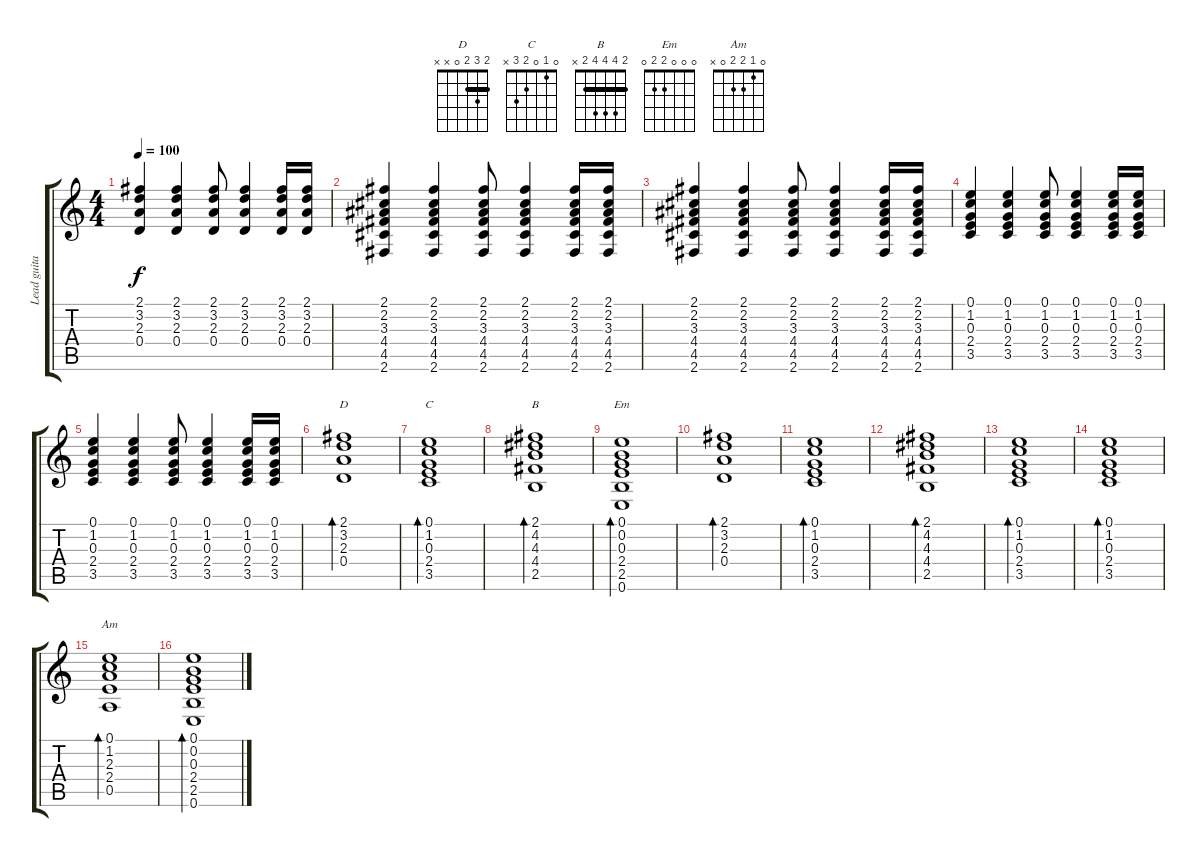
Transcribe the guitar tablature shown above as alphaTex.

\track ("Lead guitar" "Lead guita") {instrument acousticguitarsteel}
\staff {score tabs}
\tuning (E4 B3 G3 D3 A2 E2) {hide}
\chord ("D" 2 3 2 0 x x) {barre 2}
\chord ("C" 0 1 0 2 3 x)
\chord ("B" 2 4 4 4 2 x) {barre 2}
\chord ("Em" 0 0 0 2 2 0)
\chord ("Am" 0 1 2 2 0 x)
\ts (4 4)
\tempo 100
\clef g2
\ks c
(2.1 3.2 2.3 0.4).4{dy f} (2.1 3.2 2.3 0.4).4 (2.1 3.2 2.3 0.4).8 (2.1 3.2 2.3 0.4).4 (2.1 3.2 2.3 0.4).16 (2.1 3.2 2.3 0.4).16 |
(2.1 2.2 3.3 4.4 4.5 2.6).4 (2.1 2.2 3.3 4.4 4.5 2.6).4 (2.1 2.2 3.3 4.4 4.5 2.6).8 (2.1 2.2 3.3 4.4 4.5 2.6).4 (2.1 2.2 3.3 4.4 4.5 2.6).16 (2.1 2.2 3.3 4.4 4.5 2.6).16 |
(2.1 2.2 3.3 4.4 4.5 2.6).4 (2.1 2.2 3.3 4.4 4.5 2.6).4 (2.1 2.2 3.3 4.4 4.5 2.6).8 (2.1 2.2 3.3 4.4 4.5 2.6).4 (2.1 2.2 3.3 4.4 4.5 2.6).16 (2.1 2.2 3.3 4.4 4.5 2.6).16 |
(0.1 1.2 0.3 2.4 3.5).4 (0.1 1.2 0.3 2.4 3.5).4 (0.1 1.2 0.3 2.4 3.5).8 (0.1 1.2 0.3 2.4 3.5).4 (0.1 1.2 0.3 2.4 3.5).16 (0.1 1.2 0.3 2.4 3.5).16 |
(0.1 1.2 0.3 2.4 3.5).4 (0.1 1.2 0.3 2.4 3.5).4 (0.1 1.2 0.3 2.4 3.5).8 (0.1 1.2 0.3 2.4 3.5).4 (0.1 1.2 0.3 2.4 3.5).16 (0.1 1.2 0.3 2.4 3.5).16 |
(2.1 3.2 2.3 0.4).1{bd 120 ch "D"} |
(0.1 1.2 0.3 2.4 3.5).1{bd 120 ch "C"} |
(2.1 4.2 4.3 4.4 2.5).1{bd 120 ch "B"} |
(0.1 0.2 0.3 2.4 2.5 0.6).1{bd 120 ch "Em"} |
(2.1 3.2 2.3 0.4).1{bd 120} |
(0.1 1.2 0.3 2.4 3.5).1{bd 120} |
(2.1 4.2 4.3 4.4 2.5).1{bd 120} |
(0.1 1.2 0.3 2.4 3.5).1{bd 120} |
(0.1 1.2 0.3 2.4 3.5).1{bd 120} |
(0.1 1.2 2.3 2.4 0.5).1{bd 120 ch "Am"} |
(0.1 0.2 0.3 2.4 2.5 0.6).1{bd 120}
